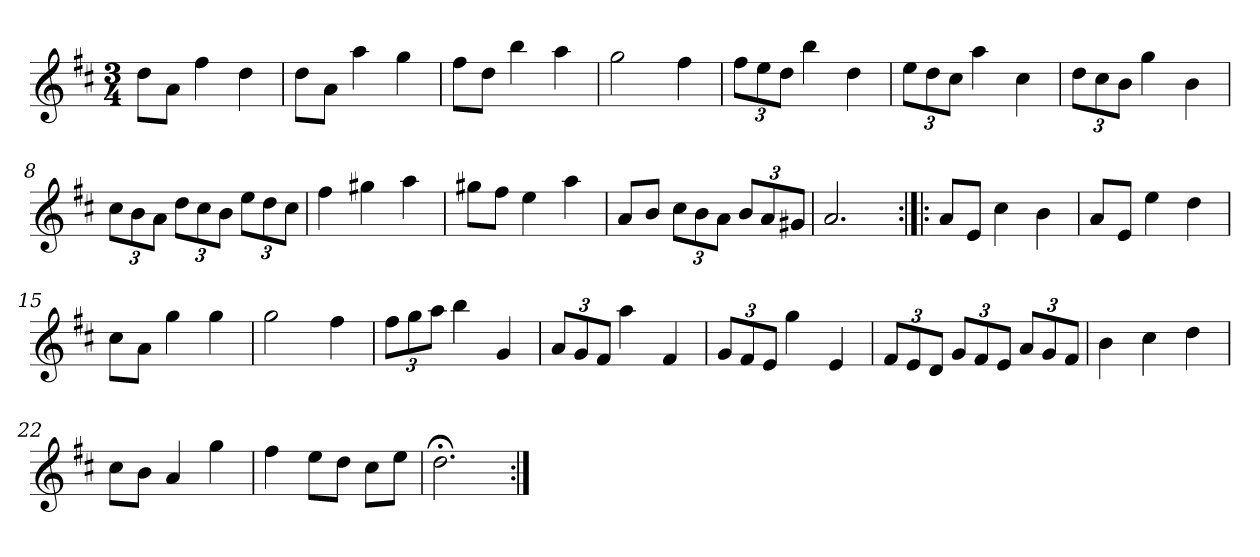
**kern
*part1
*staff1
*clefG2
*k[f#c#]
*D:
*M3/4
*MM120
=1
8dd\L
8a\J
4ff#
4dd
=2
8dd\L
8a\J
4aa
4gg
=3
8ff#\L
8dd\J
4bb
4aa
=4
2gg
4ff#
=5
12ff#\L
12ee\
12dd\J
4bb
4dd
=6
12ee\L
12dd\
12cc#\J
4aa
4cc#
=7
12dd\L
12cc#\
12b\J
4gg
4b
=8
12cc#\L
12b\
12a\J
12dd\L
12cc#\
12b\J
12ee\L
12dd\
12cc#\J
=9
4ff#
4gg#X
4aa
=10
8gg#X\L
8ff#\J
4ee
4aa
=11
8a/L
8b/J
12cc#\L
12b\
12a\J
12b/L
12a/
12g#X/J
=12
2.a
=13:|!|:
8a/L
8e/J
4cc#
4b
=14
8a/L
8e/J
4ee
4dd
=15
8cc#\L
8a\J
4gg
4gg
=16
2gg
4ff#
=17
12ff#\L
12gg\
12aa\J
4bb
4g
=18
12a/L
12g/
12f#/J
4aa
4f#
=19
12g/L
12f#/
12e/J
4gg
4e
=20
12f#/L
12e/
12d/J
12g/L
12f#/
12e/J
12a/L
12g/
12f#/J
=21
4b
4cc#
4dd
=22
8cc#\L
8b\J
4a
4gg
=23
4ff#
8ee\L
8dd\J
8cc#\L
8ee\J
=24
2.dd;<
=:|!
*-
